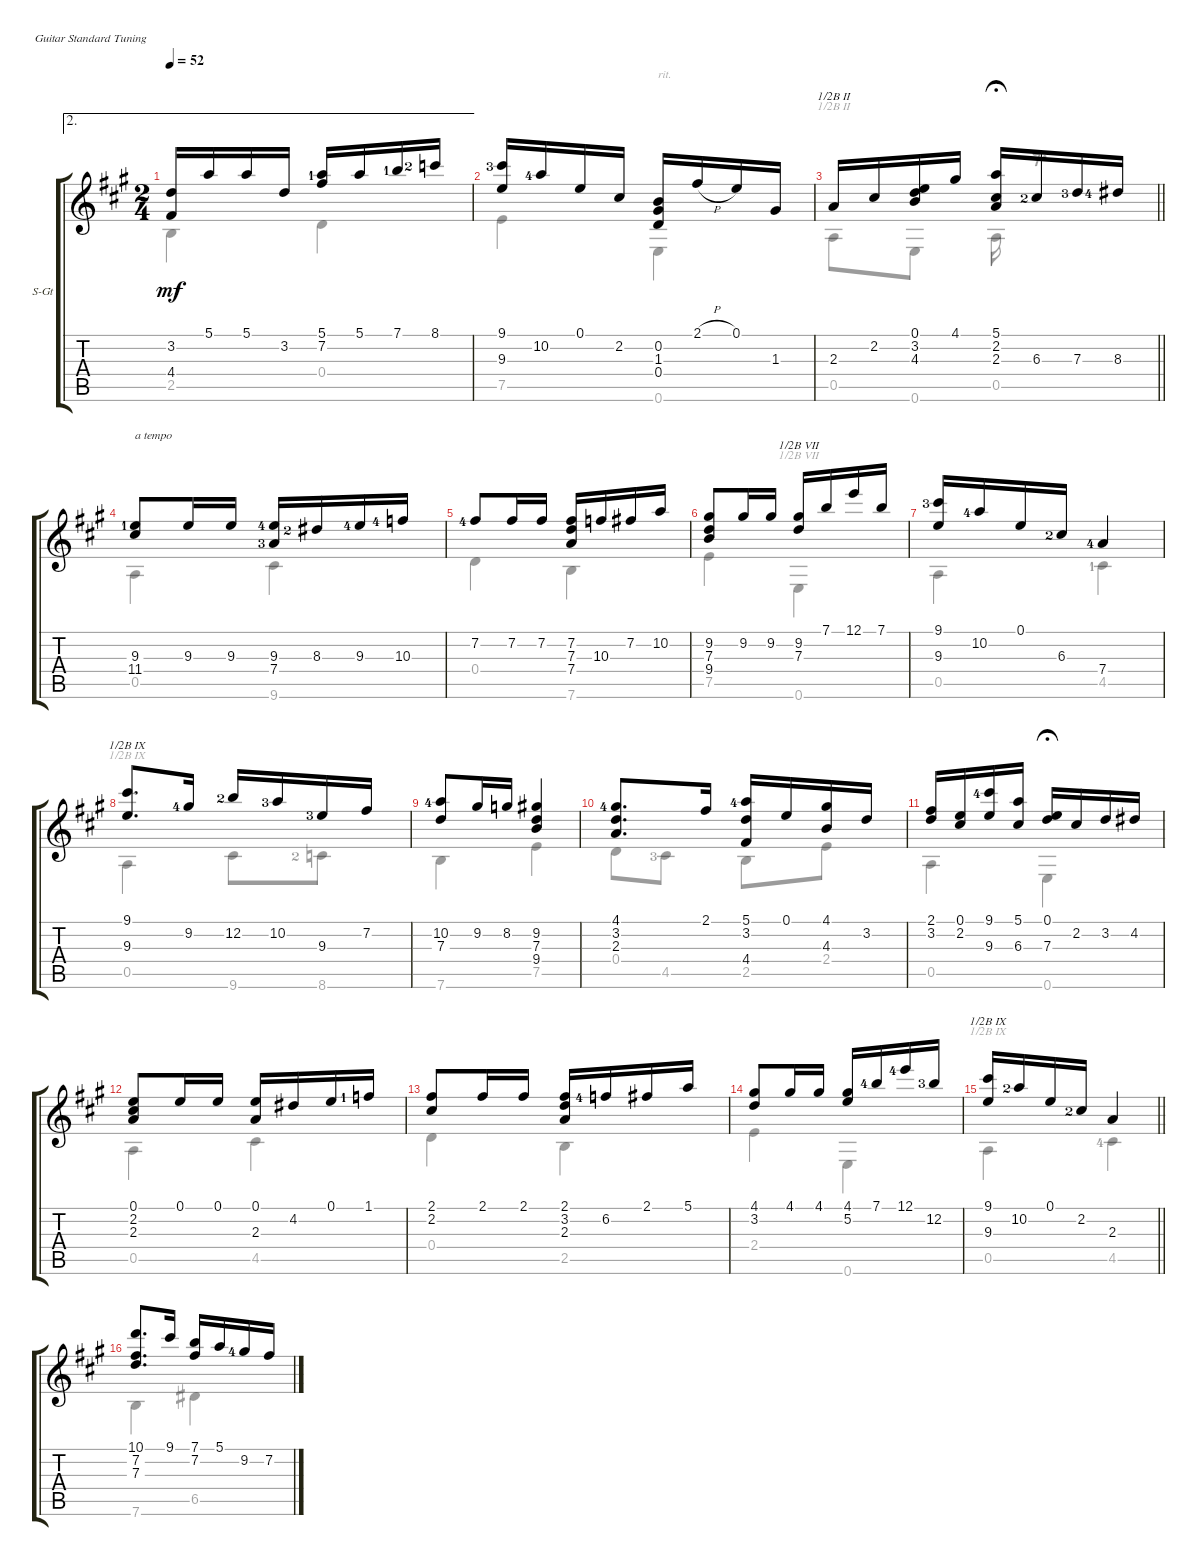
\defaultSystemsLayout 4
\bracketExtendMode groupsimilarinstruments
\firstSystemTrackNameOrientation horizontal
\otherSystemsTrackNameOrientation horizontal
\track ("Steel Guitar" "S-Gt") {instrument acousticguitarsteel}
\staff {score tabs}
\tuning (E4 B3 G3 D3 A2 E2)
\voice
\ae 2
\ts (2 4)
\tempo 52
\clef g2
\ks a
(3.2 4.4).16{dy mf} 5.1.16 5.1.16 3.2.16 (5.1{lf 2} 7.2).16 5.1.16 7.1{lf 2}.16 8.1{lf 3}.16 |
(9.1{lf 4} 9.3).16 10.2{lf 5}.16 0.1.16 2.2.16 (0.2 1.3 0.4).16 2.1{h}.16 0.1.16 1.3.16 |
\barLineRight lightlight
2.3.16{barre (2 half)} 2.2.16 (0.1 3.2 4.3).16 4.1.16 (5.1 2.2 2.3).16{fermata (medium 0.43)} 6.3{lf 3}.16 7.3{lf 4}.16 8.3{lf 5}.16 |
(9.3{lf 2} 11.4).8{txt "a tempo"} 9.3.16 9.3.16 (9.3{lf 5} 7.4{lf 4}).16 8.3{lf 3}.16 9.3{lf 5}.16 10.3{lf 5}.16 |
7.2{lf 5}.8 7.2.16 7.2.16 (7.2 7.3 7.4).16 10.3.16 7.2.16 10.2.16 |
(9.2 7.3 9.4).8 9.2.16 9.2.16 (9.2 7.3).16{barre (7 half)} 7.1.16 12.1.16 7.1.16 |
(9.1{lf 4} 9.3).16 10.2{lf 5}.16 0.1.16 6.3{lf 3}.16 7.4{lf 5}.4 |
(9.1 9.3).8{d barre (9 half)} 9.2{lf 5}.16 12.2{lf 3}.16 10.2{lf 4}.16 9.3{lf 4}.16 7.2.16 |
(10.2{lf 5} 7.3).8 9.2.16 8.2.16 (9.2 7.3 9.4).4 |
(4.1{lf 5} 3.2 2.3).8{d} 2.1.16 (5.1{lf 5} 3.2 4.4).16 0.1.16 (4.1 4.3).16 3.2.16 |
(2.1 3.2).16 (2.2 0.1).16 (9.1{lf 5} 9.3).16 (6.3 5.1).16 (0.1 7.3).16{fermata (medium 0.43)} 2.2.16 3.2.16 4.2.16 |
(0.1 2.2 2.3).8 0.1.16 0.1.16 (0.1 2.3).16 4.2.16 0.1.16 1.1{lf 2}.16 |
(2.1 2.2).8 2.1.16 2.1.16 (2.1 3.2 2.3).16 6.2{lf 5}.16 2.1.16 5.1.16 |
(4.1 3.2).8 4.1.16 4.1.16 (4.1 5.2).16 7.1{lf 5}.16 12.1{lf 5}.16 12.2{lf 4}.16 |
\barLineRight lightlight
(9.1 9.3).16{barre (9 half)} 10.2{lf 3}.16 0.1.16 2.2{lf 3}.16 2.3.4 |
(10.1 7.2 7.3).8{d} 9.1.16 (7.1 7.2).16 5.1.16 9.2{lf 5}.16 7.2.16
\voice
\clef g2
\ottava regular
\simile none
\ks a
2.5.4{dy mf} 0.4.4 |
7.5.4 0.6.4{txt "rit."} |
\barLineRight lightlight
0.5.8{barre (2 half)} 0.6.8 0.5.16{fermata (medium 0.43)} r.8{d} |
0.5.4 9.6.4 |
0.4.4 7.6.4 |
7.5.4 0.6.4{barre (7 half)} |
0.5.4 4.5{lf 2}.4 |
0.5.4{barre (9 half)} 9.6.8 8.6{lf 3}.8 |
7.6.4 7.5.4 |
0.4.8 4.5{lf 4}.8 2.5.8 2.4.8 |
0.5.4 0.6.4{fermata (medium 0.43)} |
0.5.4 4.5.4 |
0.4.4 2.5.4 |
2.4.4 0.6.4 |
\barLineRight lightlight
0.5.4{barre (9 half)} 4.5{lf 5}.4 |
7.6.4 6.5.4
